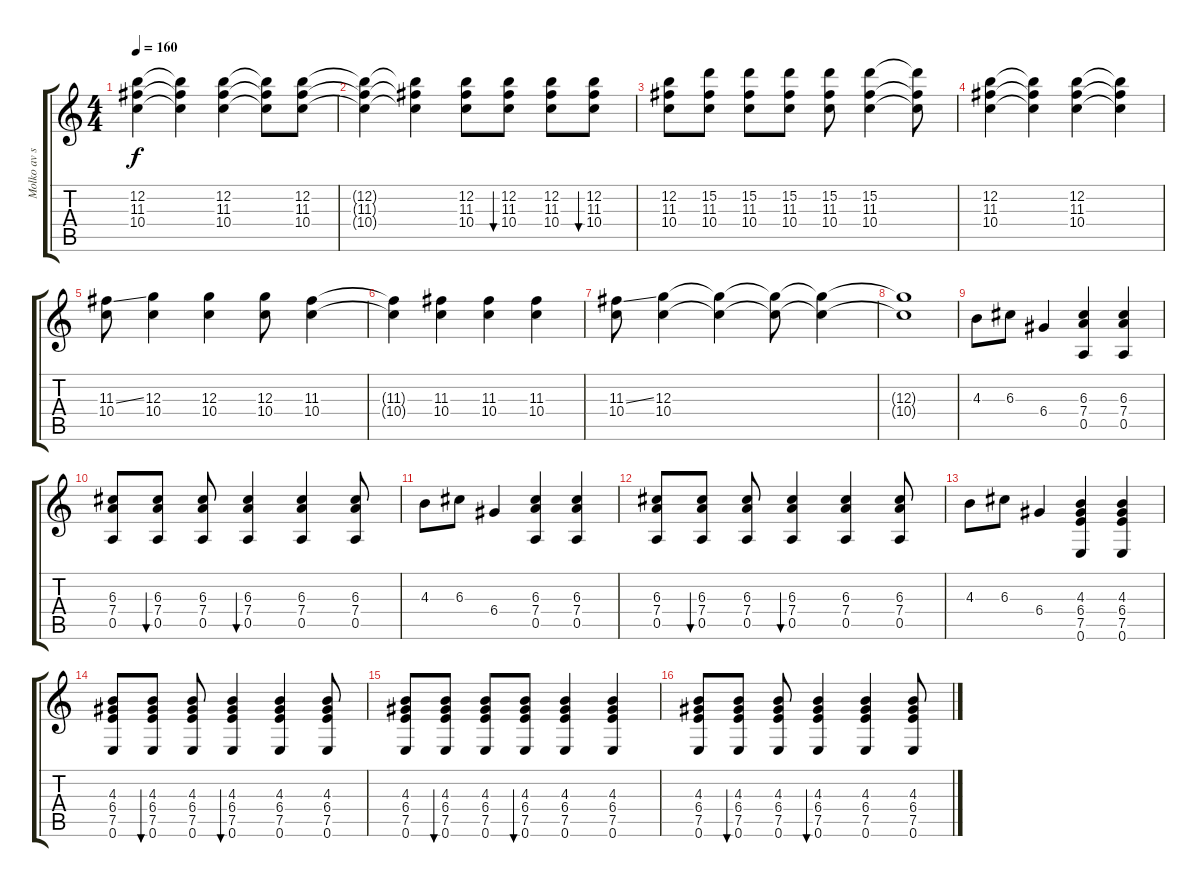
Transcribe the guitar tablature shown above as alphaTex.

\track ("Molko av sa jaguar" "Molko av s") {instrument overdrivenguitar}
\staff {score tabs}
\tuning (E4 B3 G3 D3 A2 E2) {hide}
\ts (4 4)
\tempo 160
\clef g2
\ks c
(12.2 11.3 10.4).4{dy f} (12.2{t} 11.3{t} 10.4{t}).4 (12.2 11.3 10.4).4 (12.2{t} 11.3{t} 10.4{t}).8 (12.2 11.3 10.4).8 |
(12.2{t} 11.3{t} 10.4{t}).4 (12.2{t} 11.3{t} 10.4{t}).4 (12.2 11.3 10.4).8 (12.2 11.3 10.4).8{bu 60} (12.2 11.3 10.4).8 (12.2 11.3 10.4).8{bu 60} |
(12.2 11.3 10.4).8 (15.2 11.3 10.4).8 (15.2 11.3 10.4).8 (15.2 11.3 10.4).8 (15.2 11.3 10.4).8 (15.2 11.3 10.4).4 (15.2{t} 11.3{t} 10.4{t}).8 |
(12.2 11.3 10.4).4 (12.2{t} 11.3{t} 10.4{t}).4 (12.2 11.3 10.4).4 (12.2{t} 11.3{t} 10.4{t}).4 |
(11.3{ss} 10.4).8 (12.3 10.4).4 (12.3 10.4).4 (12.3 10.4).8 (11.3 10.4).4 |
(11.3{t} 10.4{t}).4 (11.3 10.4).4 (11.3 10.4).4 (11.3 10.4).4 |
(11.3{ss} 10.4).8 (12.3 10.4).4 (12.3{t} 10.4{t}).4 (12.3{t} 10.4{t}).8 (12.3{t} 10.4{t}).4 |
(12.3{t} 10.4{t}).1 |
4.3.8 6.3.8 6.4.4 (6.3 7.4 0.5).4 (6.3 7.4 0.5).4 |
(6.3 7.4 0.5).8 (6.3 7.4 0.5).8{bu 60} (6.3 7.4 0.5).8 (6.3 7.4 0.5).4{bu 60} (6.3 7.4 0.5).4 (6.3 7.4 0.5).8 |
4.3.8 6.3.8 6.4.4 (6.3 7.4 0.5).4 (6.3 7.4 0.5).4 |
(6.3 7.4 0.5).8 (6.3 7.4 0.5).8{bu 60} (6.3 7.4 0.5).8 (6.3 7.4 0.5).4{bu 60} (6.3 7.4 0.5).4 (6.3 7.4 0.5).8 |
4.3.8 6.3.8 6.4.4 (4.3 6.4 7.5 0.6).4 (4.3 6.4 7.5 0.6).4 |
(4.3 6.4 7.5 0.6).8 (4.3 6.4 7.5 0.6).8{bu 60} (4.3 6.4 7.5 0.6).8 (4.3 6.4 7.5 0.6).4{bu 60} (4.3 6.4 7.5 0.6).4 (4.3 6.4 7.5 0.6).8 |
(4.3 6.4 7.5 0.6).8 (4.3 6.4 7.5 0.6).8{bu 60} (4.3 6.4 7.5 0.6).8 (4.3 6.4 7.5 0.6).8{bu 60} (4.3 6.4 7.5 0.6).4 (4.3 6.4 7.5 0.6).4 |
(4.3 6.4 7.5 0.6).8 (4.3 6.4 7.5 0.6).8{bu 60} (4.3 6.4 7.5 0.6).8 (4.3 6.4 7.5 0.6).4{bu 60} (4.3 6.4 7.5 0.6).4 (4.3 6.4 7.5 0.6).8
